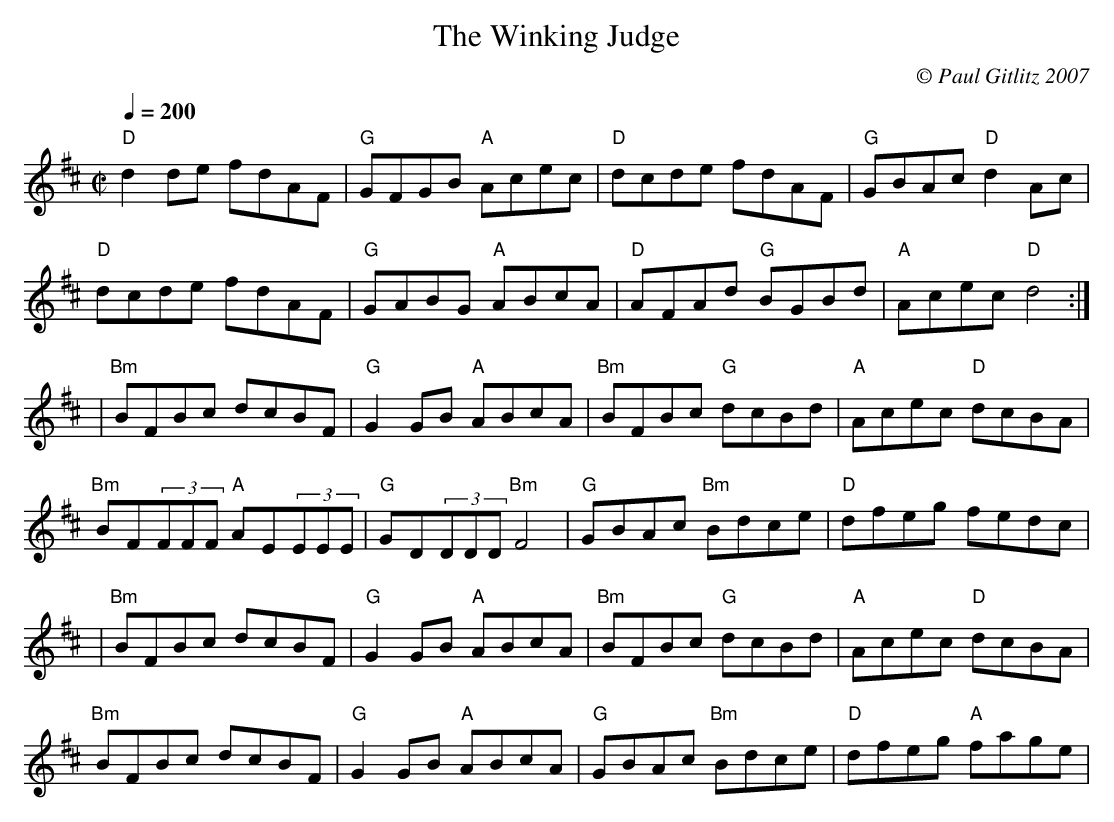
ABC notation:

X:1
T:The Winking Judge
M:C|
L:1/8
Q:1/4=200
C:© Paul Gitlitz 2007
K:D
"D"d2de fdAF|"G"GFGB "A"Acec| "D"dcde fdAF|"G"GBAc "D"d2Ac|!
"D"dcde fdAF|"G"GABG "A"ABcA| "D"AFAd "G"BGBd|"A"Acec "D"d4:|!
|"Bm"BFBc dcBF| "G"G2GB "A"ABcA|"Bm"BFBc "G"dcBd|"A"Acec "D"dcBA|!
"Bm"BF(3FFF  "A"AE(3EEE  |"G"GD(3DDD "Bm"F4|"G"GBAc "Bm"Bdce|"D"dfeg fedc|!
|"Bm"BFBc dcBF| "G"G2GB "A"ABcA|"Bm"BFBc "G"dcBd|"A"Acec "D"dcBA|!
"Bm"BFBc dcBF| "G"G2GB "A"ABcA|"G"GBAc "Bm"Bdce|"D"dfeg "A"fage|
